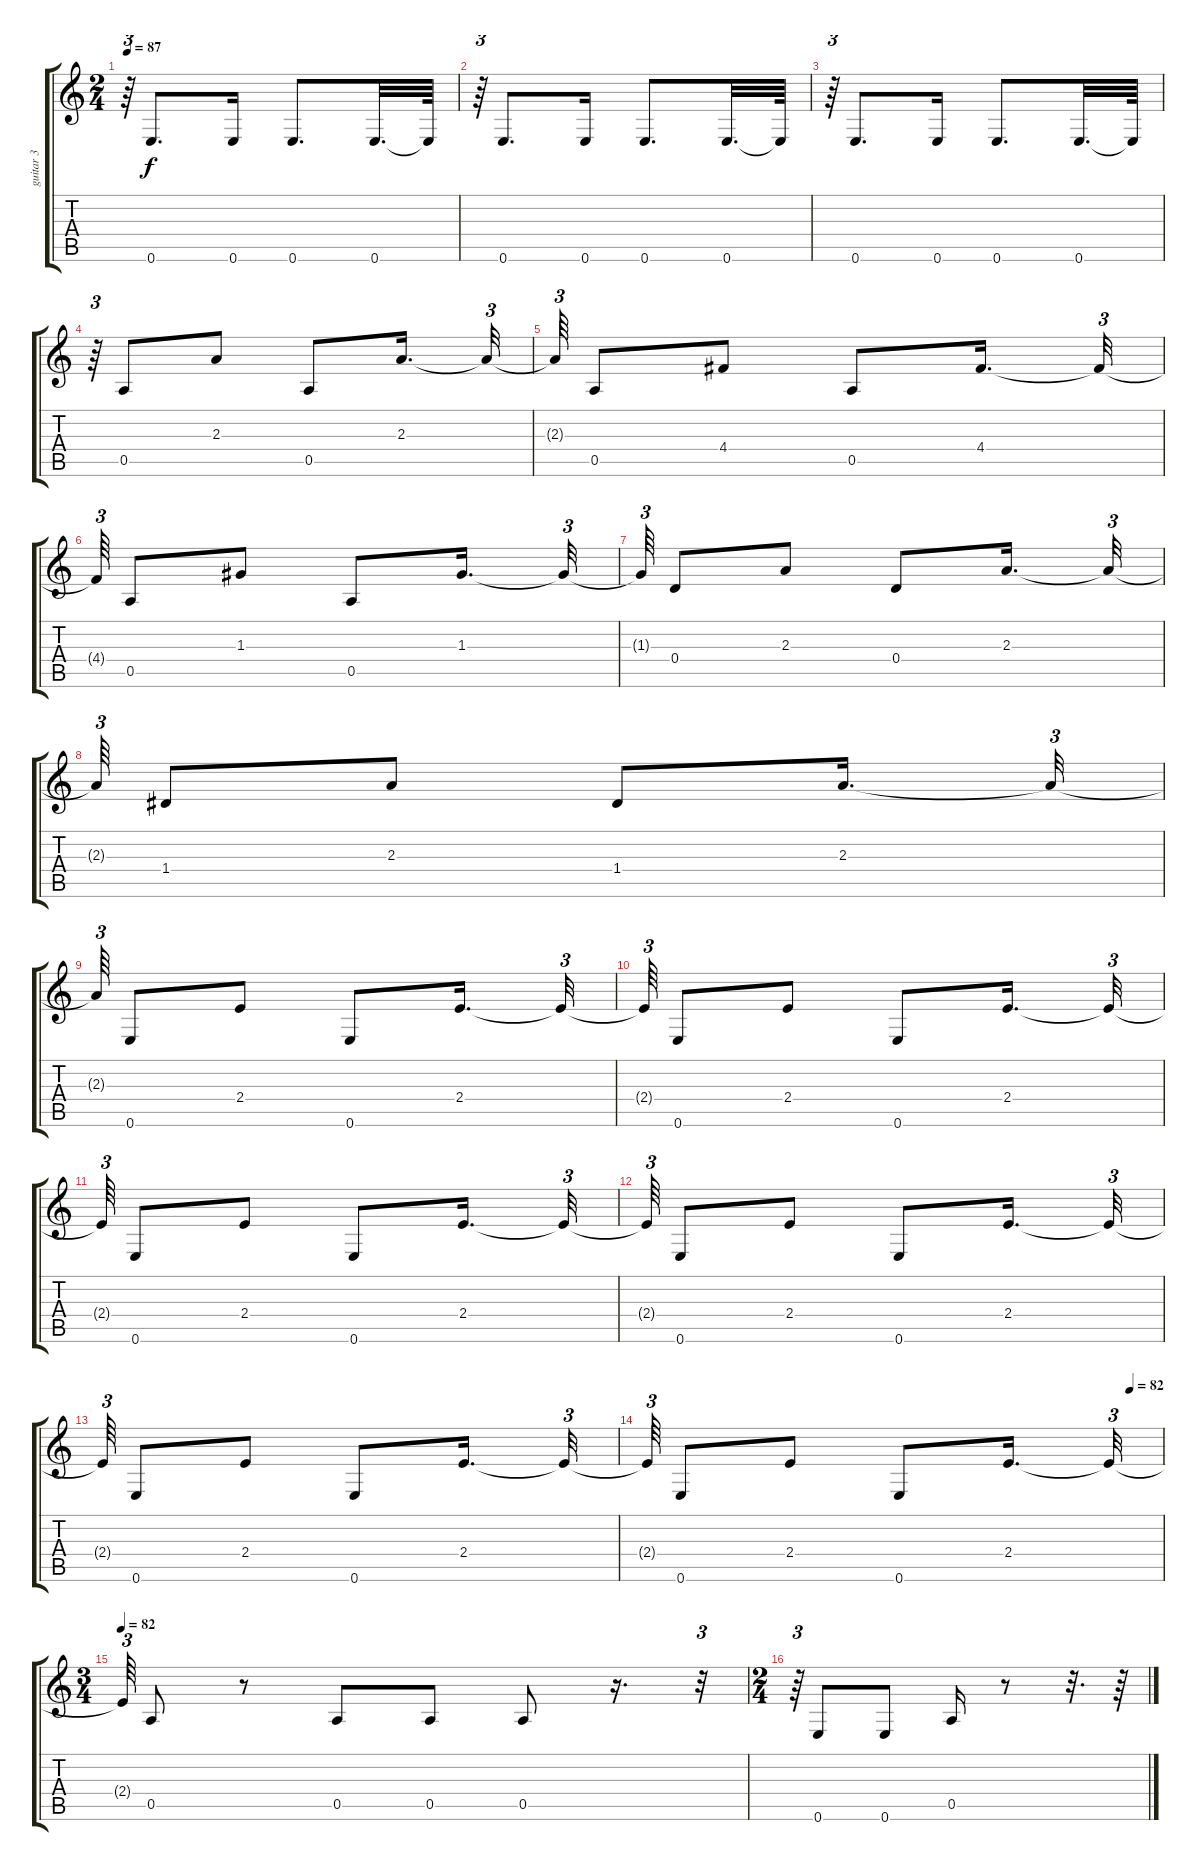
\track ("guitar 3" "guitar 3") {instrument acousticguitarnylon}
\staff {score tabs}
\tuning (E4 B3 G3 D3 A2 E2) {hide}
\ts (2 4)
\tempo 87
\clef g2
\ks c
r.64{tu (3 2) dy f} 0.6.8{d} 0.6.16 0.6.8{d} 0.6.32{d} 0.6{t}.64 |
r.64{tu (3 2)} 0.6.8{d} 0.6.16 0.6.8{d} 0.6.32{d} 0.6{t}.64 |
r.64{tu (3 2)} 0.6.8{d} 0.6.16 0.6.8{d} 0.6.32{d} 0.6{t}.64 |
r.64{tu (3 2)} 0.5.8 2.3.8 0.5.8 2.3.16{d} 2.3{t}.32{tu (3 2)} |
2.3{t}.64{tu (3 2)} 0.5.8 4.4.8 0.5.8 4.4.16{d} 4.4{t}.32{tu (3 2)} |
4.4{t}.64{tu (3 2)} 0.5.8 1.3.8 0.5.8 1.3.16{d} 1.3{t}.32{tu (3 2)} |
1.3{t}.64{tu (3 2)} 0.4.8 2.3.8 0.4.8 2.3.16{d} 2.3{t}.32{tu (3 2)} |
2.3{t}.64{tu (3 2)} 1.4.8 2.3.8 1.4.8 2.3.16{d} 2.3{t}.32{tu (3 2)} |
2.3{t}.64{tu (3 2)} 0.6.8 2.4.8 0.6.8 2.4.16{d} 2.4{t}.32{tu (3 2)} |
2.4{t}.64{tu (3 2)} 0.6.8 2.4.8 0.6.8 2.4.16{d} 2.4{t}.32{tu (3 2)} |
2.4{t}.64{tu (3 2)} 0.6.8 2.4.8 0.6.8 2.4.16{d} 2.4{t}.32{tu (3 2)} |
2.4{t}.64{tu (3 2)} 0.6.8 2.4.8 0.6.8 2.4.16{d} 2.4{t}.32{tu (3 2)} |
2.4{t}.64{tu (3 2)} 0.6.8 2.4.8 0.6.8 2.4.16{d} 2.4{t}.32{tu (3 2)} |
\tempo (82 0.9375)
2.4{t}.64{tu (3 2)} 0.6.8 2.4.8 0.6.8 2.4.16{d} 2.4{t}.32{tu (3 2)} |
\ts (3 4)
\tempo 82
2.4{t}.64{tu (3 2)} 0.5.8 r.8 0.5.8 0.5.8 0.5.8 r.16{d} r.32{tu (3 2)} |
\ts (2 4)
r.64{tu (3 2)} 0.6.8 0.6.8 0.5.16 r.8 r.32{d} r.64
